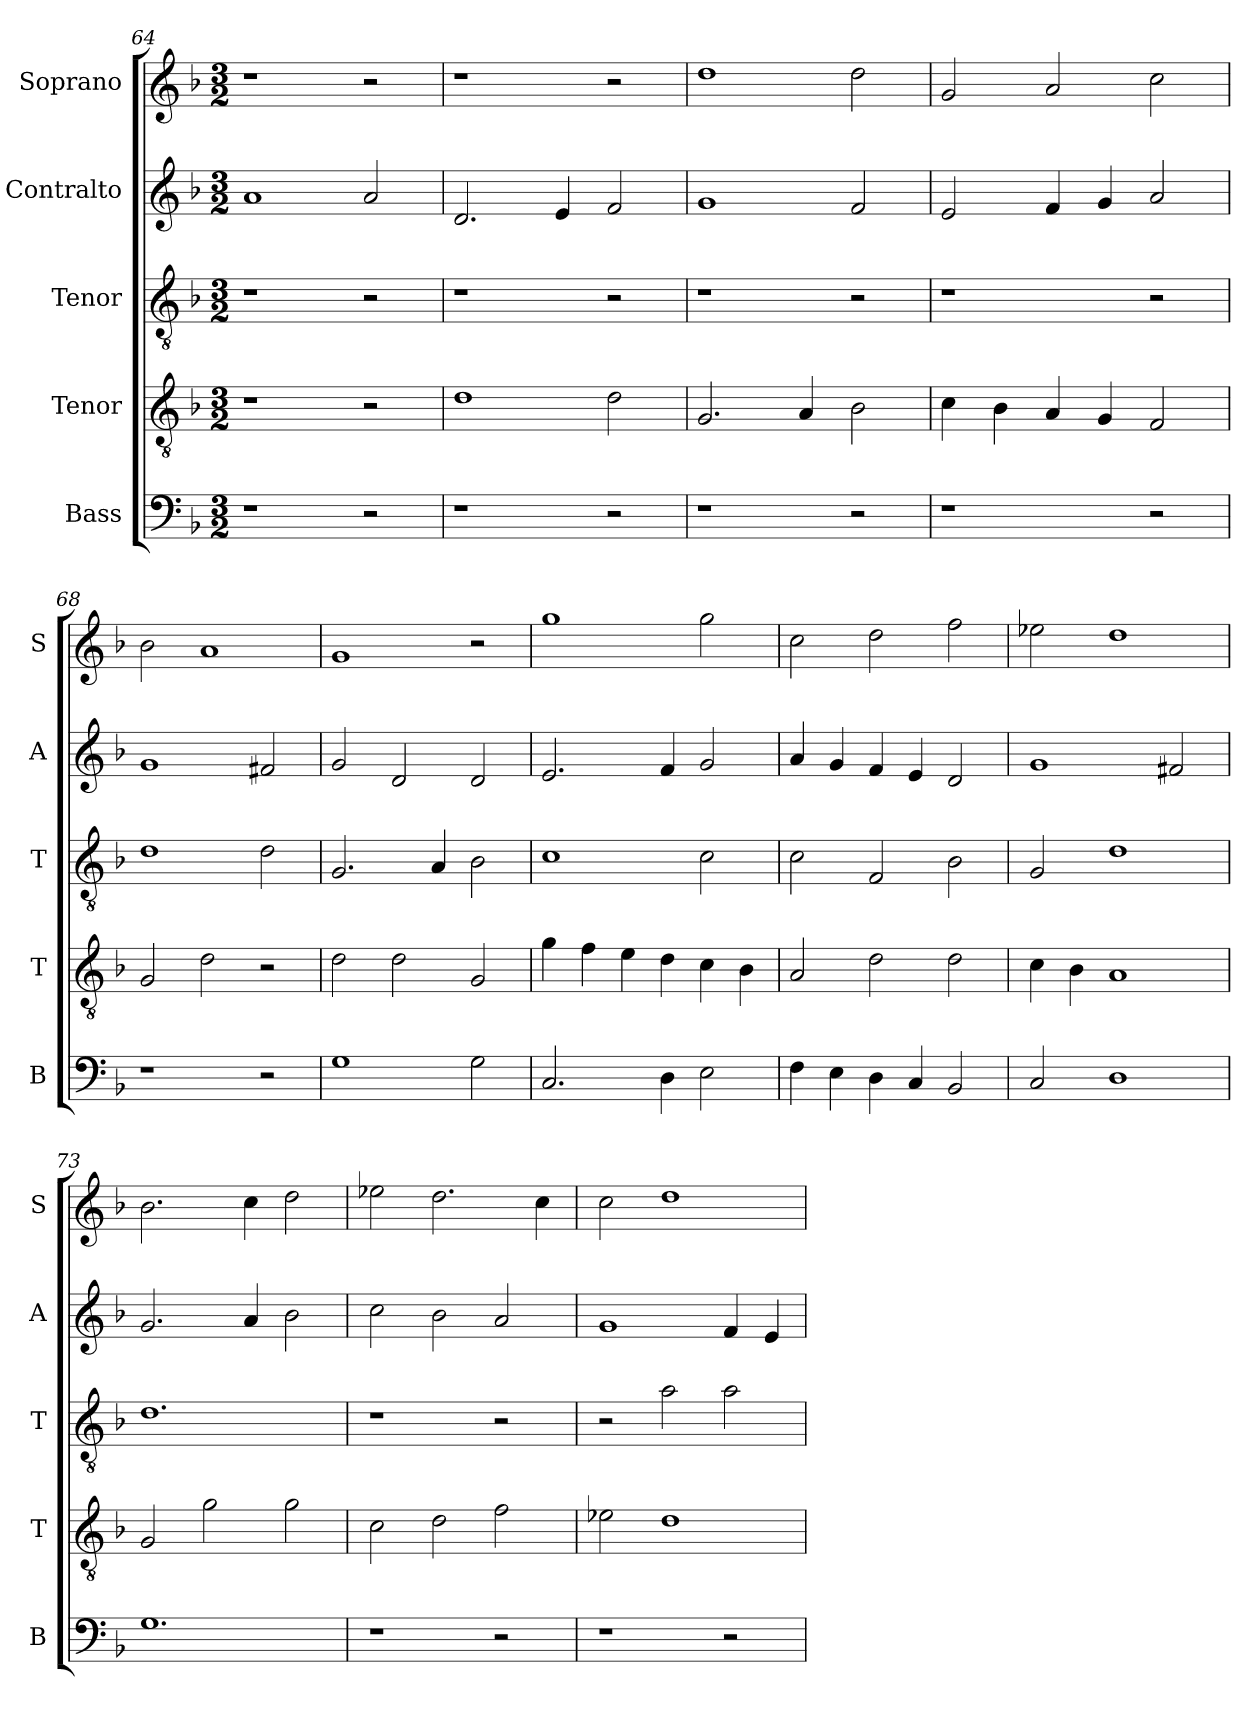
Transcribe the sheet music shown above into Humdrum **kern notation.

**kern	**kern	**kern	**kern	**kern
*part5	*part4	*part3	*part2	*part1
*staff5	*staff4	*staff3	*staff2	*staff1
*I"Bass	*I"Tenor	*I"Tenor	*I"Contralto	*I"Soprano
*I'B	*I'T	*I'T	*I'A	*I'S
*clefF4	*clefGv2	*clefGv2	*clefG2	*clefG2
*k[b-]	*k[b-]	*k[b-]	*k[b-]	*k[b-]
*G:dor	*G:dor	*G:dor	*G:dor	*G:dor
*M3/2	*M3/2	*M3/2	*M3/2	*M3/2
=64	=64	=64	=64	=64
1r	1r	1r	1a	1r
2r	2r	2r	2a	2r
=65	=65	=65	=65	=65
1r	1d	1r	2.d	1r
.	.	.	4e	.
2r	2d	2r	2f	2r
=66	=66	=66	=66	=66
1r	2.G	1r	1g	1dd
.	4A	.	.	.
2r	2B-	2r	2f	2dd
=67	=67	=67	=67	=67
1r	4c	1r	2e	2g
.	4B-	.	.	.
.	4A	.	4f	2a
.	4G	.	4g	.
2r	2F	2r	2a	2cc
=68	=68	=68	=68	=68
1r	2G	1d	1g	2b-
.	2d	.	.	1a
2r	2r	2d	2f#X	.
=69	=69	=69	=69	=69
1G	2d	2.G	2g	1g
.	2d	.	2d	.
.	.	4A	.	.
2G	2G	2B-	2d	2r
=70	=70	=70	=70	=70
2.C	4g	1c	2.e	1gg
.	4f	.	.	.
.	4e	.	.	.
4D	4d	.	4f	.
2E	4c	2c	2g	2gg
.	4B-	.	.	.
=71	=71	=71	=71	=71
4F	2A	2c	4a	2cc
4E	.	.	4g	.
4D	2d	2F	4f	2dd
4C	.	.	4e	.
2BB-	2d	2B-	2d	2ff
=72	=72	=72	=72	=72
2C	4c	2G	1g	2ee-X
.	4B-	.	.	.
1D	1A	1d	.	1dd
.	.	.	2f#X	.
=73	=73	=73	=73	=73
1.G	2G	1.d	2.g	2.b-
.	2g	.	.	.
.	.	.	4a	4cc
.	2g	.	2b-	2dd
=74	=74	=74	=74	=74
1r	2c	1r	2cc	2ee-X
.	2d	.	2b-	2.dd
2r	2f	2r	2a	.
.	.	.	.	4cc
=75	=75	=75	=75	=75
1r	2e-X	2r	1g	2cc
.	1d	2a	.	1dd
2r	.	2a	4f	.
.	.	.	4e	.
=	=	=	=	=
*-	*-	*-	*-	*-
